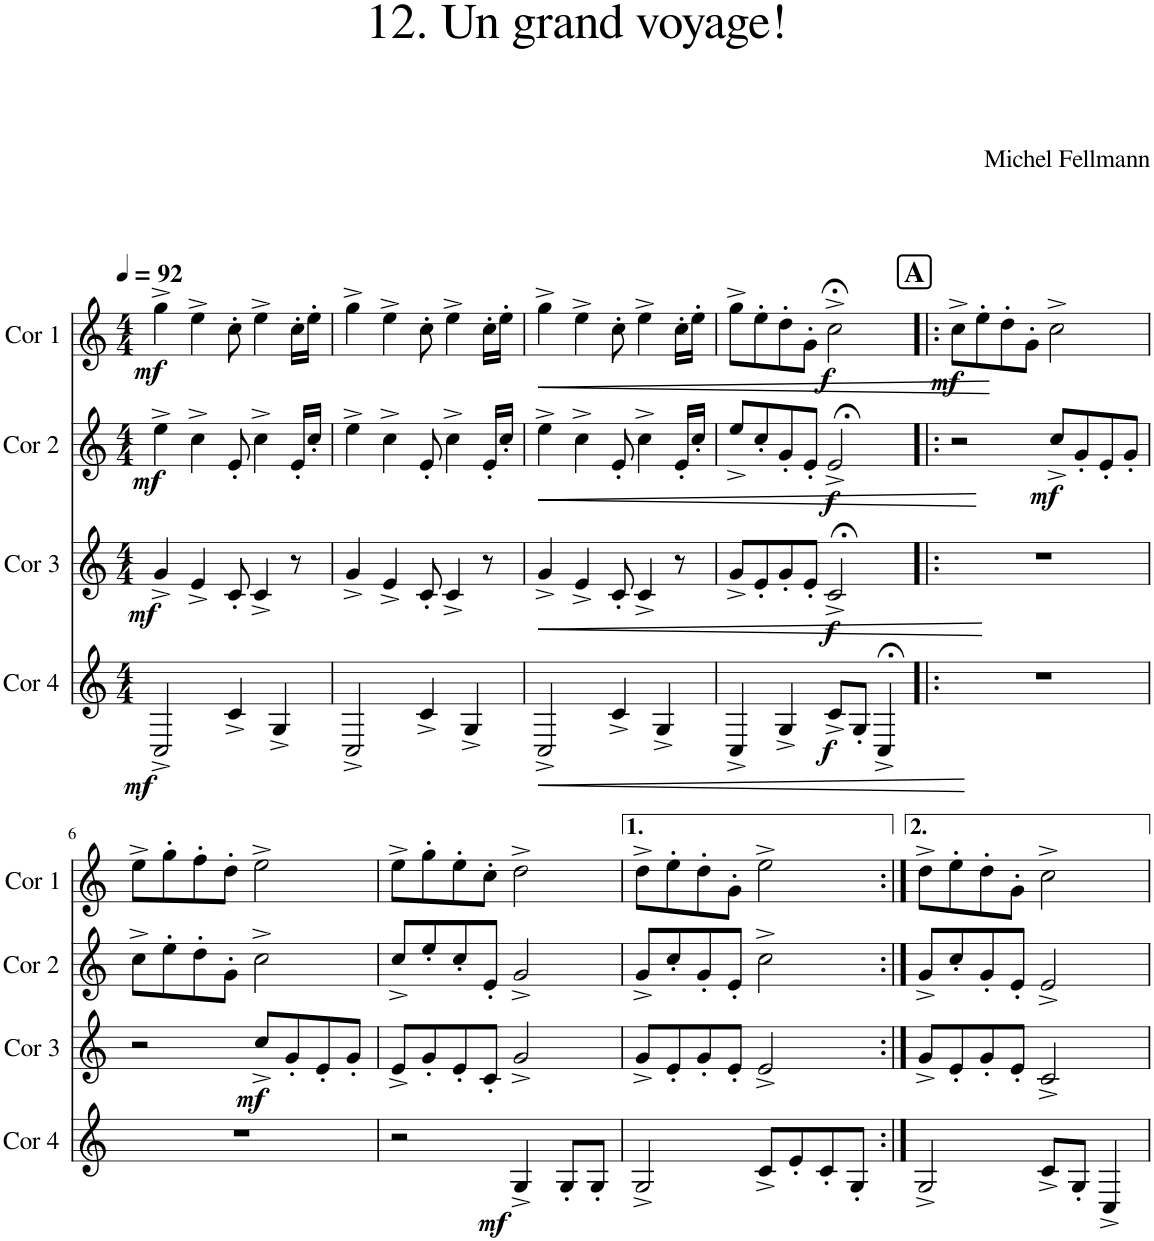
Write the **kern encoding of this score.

**kern	**dynam	**kern	**dynam	**kern	**dynam	**kern	**dynam
*part4	*part4	*part3	*part3	*part2	*part2	*part1	*part1
*staff4	*staff4	*staff3	*staff3	*staff2	*staff2	*staff1	*staff1
*I"Cor 4	*	*I"Cor 3	*	*I"Cor 2	*	*I"Cor 1	*
*I'Cor 4	*	*I'Cor 3	*	*I'Cor 2	*	*I'Cor 1	*
*clefG2	*	*clefG2	*	*clefG2	*	*clefG2	*
*Trd4c7	*	*Trd4c7	*	*Trd4c7	*	*Trd4c7	*
*k[]	*	*k[]	*	*k[]	*	*k[]	*
*M4/4	*	*M4/4	*	*M4/4	*	*M4/4	*
*MM92	*	*MM92	*	*MM92	*	*MM92	*
=1	=1	=1	=1	=1	=1	=1	=1
!	!LO:DY:b	!	!LO:DY:b	!	!LO:DY:b	!	!LO:DY:b
2C^/	mf	4g^/	mf	4ee^\	mf	4gg^\	mf
.	.	4e^/	.	4cc^\	.	4ee^\	.
4c^/	.	8c'/	.	8e'/	.	8cc'\	.
.	.	4c^/	.	4cc^\	.	4ee^\	.
4G^/	.	.	.	.	.	.	.
.	.	8r	.	16e'/LL	.	16cc'\LL	.
.	.	.	.	16cc'/JJ	.	16ee'\JJ	.
=2	=2	=2	=2	=2	=2	=2	=2
2C^/	.	4g^/	.	4ee^\	.	4gg^\	.
.	.	4e^/	.	4cc^\	.	4ee^\	.
4c^/	.	8c'/	.	8e'/	.	8cc'\	.
.	.	4c^/	.	4cc^\	.	4ee^\	.
4G^/	.	.	.	.	.	.	.
.	.	8r	.	16e'/LL	.	16cc'\LL	.
.	.	.	.	16cc'/JJ	.	16ee'\JJ	.
=3	=3	=3	=3	=3	=3	=3	=3
!	!LO:HP:b	!	!LO:HP:b	!	!LO:HP:b	!	!LO:HP:b
2C^/	<	4g^/	<	4ee^\	<	4gg^\	<
.	.	4e^/	.	4cc^\	.	4ee^\	.
4c^/	.	8c'/	.	8e'/	.	8cc'\	.
.	.	4c^/	.	4cc^\	.	4ee^\	.
4G^/	.	.	.	.	.	.	.
.	.	8r	.	16e'/LL	.	16cc'\LL	.
.	.	.	.	16cc'/JJ	.	16ee'\JJ	.
.	[	.	[	.	[	.	[
=4	=4	=4	=4	=4	=4	=4	=4
4C^/	.	8g^/L	.	8ee^/L	.	8gg^\L	.
.	.	8e'/	.	8cc'/	.	8ee'\	.
4G^/	.	8g'/	.	8g'/	.	8dd'\	.
.	.	8e'/J	.	8e'/J	.	8g'\J	.
!	!LO:DY:b	!	!LO:DY:b	!	!LO:DY:b	!	!LO:DY:b
8c^/L	f	2c;<^/	f	2e;<^/	f	2cc;<^\	f
8G'/J	.	.	.	.	.	.	.
4C;<^/	.	.	.	.	.	.	.
!!LO:REH:place=s1:a:B:cj:fs=14:t=A
=5!|:	=5!|:	=5!|:	=5!|:	=5!|:	=5!|:	=5!|:	=5!|:
!	!	!	!	!	!	!	!LO:DY:b
1r	.	1r	.	2r	.	8cc^\L	mf
.	.	.	.	.	.	8ee'\	.
.	.	.	.	.	.	8dd'\	.
.	.	.	.	.	.	8g'\J	.
!	!	!	!	!	!LO:DY:b	!	!
.	.	.	.	8cc^/L	mf	2cc^\	.
.	.	.	.	8g'/	.	.	.
.	.	.	.	8e'/	.	.	.
.	.	.	.	8g'/J	.	.	.
!!LO:LB:g=z
=6	=6	=6	=6	=6	=6	=6	=6
1r	.	2r	.	8cc^\L	.	8ee^\L	.
.	.	.	.	8ee'\	.	8gg'\	.
.	.	.	.	8dd'\	.	8ff'\	.
.	.	.	.	8g'\J	.	8dd'\J	.
!	!	!	!LO:DY:b	!	!	!	!
.	.	8cc^/L	mf	2cc^\	.	2ee^\	.
.	.	8g'/	.	.	.	.	.
.	.	8e'/	.	.	.	.	.
.	.	8g'/J	.	.	.	.	.
=7	=7	=7	=7	=7	=7	=7	=7
2r	.	8e^/L	.	8cc^/L	.	8ee^\L	.
.	.	8g'/	.	8ee'/	.	8gg'\	.
.	.	8e'/	.	8cc'/	.	8ee'\	.
.	.	8c'/J	.	8e'/J	.	8cc'\J	.
!	!LO:DY:b	!	!	!	!	!	!
4G^/	mf	2g^/	.	2g^/	.	2dd^\	.
8G'/L	.	.	.	.	.	.	.
8G'/J	.	.	.	.	.	.	.
=8	=8	=8	=8	=8	=8	=8	=8
2G^/	.	8g^/L	.	8g^/L	.	8dd^\L	.
.	.	8e'/	.	8cc'/	.	8ee'\	.
.	.	8g'/	.	8g'/	.	8dd'\	.
.	.	8e'/J	.	8e'/J	.	8g'\J	.
8c^/L	.	2e^/	.	2cc^\	.	2ee^\	.
8e'/	.	.	.	.	.	.	.
8c'/	.	.	.	.	.	.	.
8G'/J	.	.	.	.	.	.	.
=9:|!	=9:|!	=9:|!	=9:|!	=9:|!	=9:|!	=9:|!	=9:|!
2G^/	.	8g^/L	.	8g^/L	.	8dd^\L	.
.	.	8e'/	.	8cc'/	.	8ee'\	.
.	.	8g'/	.	8g'/	.	8dd'\	.
.	.	8e'/J	.	8e'/J	.	8g'\J	.
8c^/L	.	2c^/	.	2e^/	.	2cc^\	.
8G'/J	.	.	.	.	.	.	.
4C^/	.	.	.	.	.	.	.
=	=	=	=	=	=	=	=
*-	*-	*-	*-	*-	*-	*-	*-
